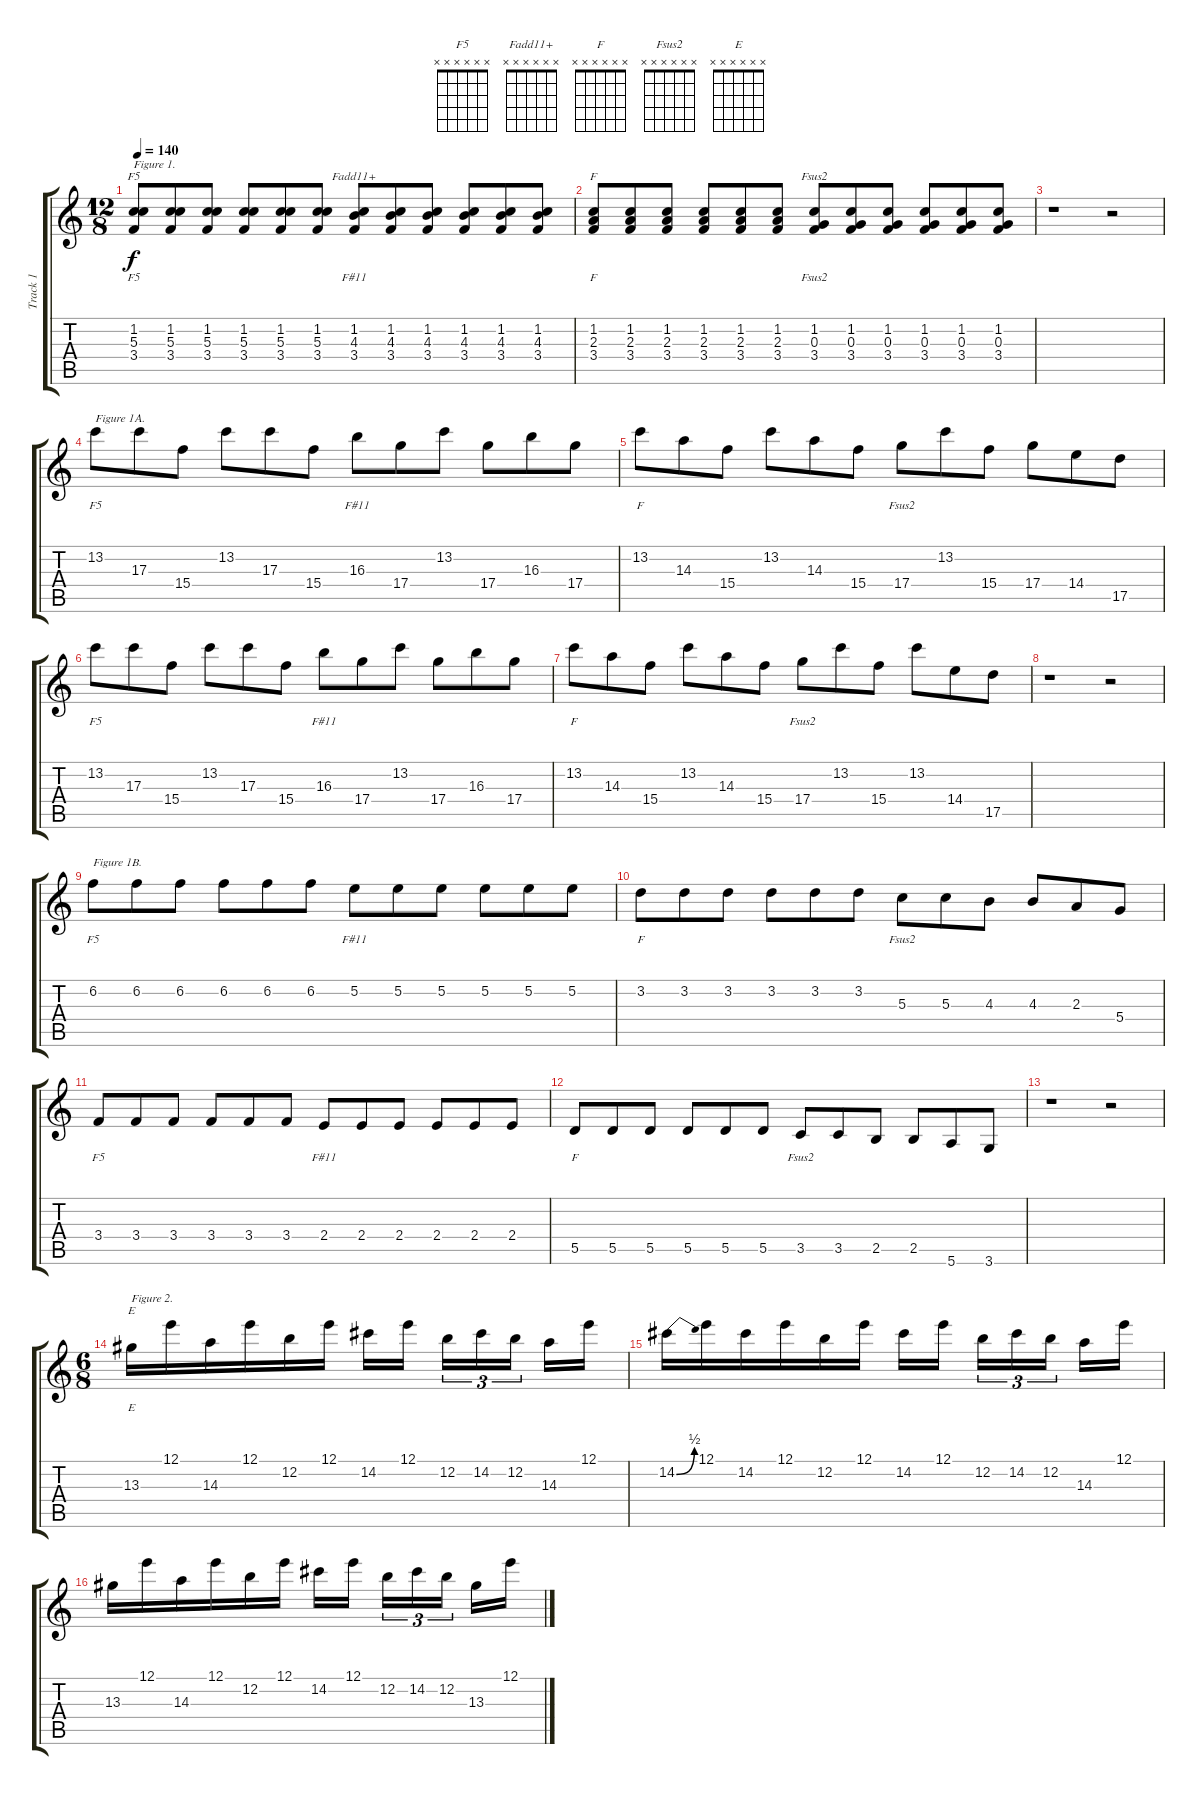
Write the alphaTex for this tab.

\track ("Track 1" "Track 1") {instrument acousticguitarnylon}
\staff {score tabs}
\tuning (E4 B3 G3 D3 A2 E2) {hide}
\chord ("F5" x x x x x x) {firstfret 0}
\chord ("Fadd11+" x x x x x x) {firstfret 0}
\chord ("F" x x x x x x) {firstfret 0}
\chord ("Fsus2" x x x x x x) {firstfret 0}
\chord ("E" x x x x x x) {firstfret 0}
\ts (12 8)
\tempo 140
\clef g2
\ks c
(1.2 5.3 3.4).8{ch "F5" txt "Figure 1." lyrics (0 "F5") lyrics (1 "") lyrics (2 "") lyrics (3 "") lyrics (4 "") dy f instrument acousticguitarnylon} (1.2 5.3 3.4).8{lyrics (0 "") lyrics (1 "") lyrics (2 "") lyrics (3 "") lyrics (4 "")} (1.2 5.3 3.4).8{lyrics (0 "") lyrics (1 "") lyrics (2 "") lyrics (3 "") lyrics (4 "")} (1.2 5.3 3.4).8{lyrics (0 "") lyrics (1 "") lyrics (2 "") lyrics (3 "") lyrics (4 "")} (1.2 5.3 3.4).8{lyrics (0 "") lyrics (1 "") lyrics (2 "") lyrics (3 "") lyrics (4 "")} (1.2 5.3 3.4).8{lyrics (0 "") lyrics (1 "") lyrics (2 "") lyrics (3 "") lyrics (4 "")} (1.2 4.3 3.4).8{ch "Fadd11+" lyrics (0 "F#11") lyrics (1 "") lyrics (2 "") lyrics (3 "") lyrics (4 "")} (1.2 4.3 3.4).8{lyrics (0 "") lyrics (1 "") lyrics (2 "") lyrics (3 "") lyrics (4 "")} (1.2 4.3 3.4).8{lyrics (0 "") lyrics (1 "") lyrics (2 "") lyrics (3 "") lyrics (4 "")} (1.2 4.3 3.4).8{lyrics (0 "") lyrics (1 "") lyrics (2 "") lyrics (3 "") lyrics (4 "")} (1.2 4.3 3.4).8{lyrics (0 "") lyrics (1 "") lyrics (2 "") lyrics (3 "") lyrics (4 "")} (1.2 4.3 3.4).8{lyrics (0 "") lyrics (1 "") lyrics (2 "") lyrics (3 "") lyrics (4 "")} |
(1.2 2.3 3.4).8{ch "F" lyrics (0 "F") lyrics (1 "") lyrics (2 "") lyrics (3 "") lyrics (4 "")} (1.2 2.3 3.4).8{lyrics (0 "") lyrics (1 "") lyrics (2 "") lyrics (3 "") lyrics (4 "")} (1.2 2.3 3.4).8{lyrics (0 "") lyrics (1 "") lyrics (2 "") lyrics (3 "") lyrics (4 "")} (1.2 2.3 3.4).8{lyrics (0 "") lyrics (1 "") lyrics (2 "") lyrics (3 "") lyrics (4 "")} (1.2 2.3 3.4).8{lyrics (0 "") lyrics (1 "") lyrics (2 "") lyrics (3 "") lyrics (4 "")} (1.2 2.3 3.4).8{lyrics (0 "") lyrics (1 "") lyrics (2 "") lyrics (3 "") lyrics (4 "")} (1.2 0.3 3.4).8{ch "Fsus2" lyrics (0 "Fsus2") lyrics (1 "") lyrics (2 "") lyrics (3 "") lyrics (4 "")} (1.2 0.3 3.4).8{lyrics (0 "") lyrics (1 "") lyrics (2 "") lyrics (3 "") lyrics (4 "")} (1.2 0.3 3.4).8{lyrics (0 "") lyrics (1 "") lyrics (2 "") lyrics (3 "") lyrics (4 "")} (1.2 0.3 3.4).8{lyrics (0 "") lyrics (1 "") lyrics (2 "") lyrics (3 "") lyrics (4 "")} (1.2 0.3 3.4).8{lyrics (0 "") lyrics (1 "") lyrics (2 "") lyrics (3 "") lyrics (4 "")} (1.2 0.3 3.4).8{lyrics (0 "") lyrics (1 "") lyrics (2 "") lyrics (3 "") lyrics (4 "")} |
r.1 r.2 |
13.2.8{txt "Figure 1A." lyrics (0 "F5") lyrics (1 "") lyrics (2 "") lyrics (3 "") lyrics (4 "")} 17.3.8{lyrics (0 "") lyrics (1 "") lyrics (2 "") lyrics (3 "") lyrics (4 "")} 15.4.8{lyrics (0 "") lyrics (1 "") lyrics (2 "") lyrics (3 "") lyrics (4 "")} 13.2.8{lyrics (0 "") lyrics (1 "") lyrics (2 "") lyrics (3 "") lyrics (4 "")} 17.3.8{lyrics (0 "") lyrics (1 "") lyrics (2 "") lyrics (3 "") lyrics (4 "")} 15.4.8{lyrics (0 "") lyrics (1 "") lyrics (2 "") lyrics (3 "") lyrics (4 "")} 16.3.8{lyrics (0 "F#11") lyrics (1 "") lyrics (2 "") lyrics (3 "") lyrics (4 "")} 17.4.8{lyrics (0 "") lyrics (1 "") lyrics (2 "") lyrics (3 "") lyrics (4 "")} 13.2.8{lyrics (0 "") lyrics (1 "") lyrics (2 "") lyrics (3 "") lyrics (4 "")} 17.4.8{lyrics (0 "") lyrics (1 "") lyrics (2 "") lyrics (3 "") lyrics (4 "")} 16.3.8{lyrics (0 "") lyrics (1 "") lyrics (2 "") lyrics (3 "") lyrics (4 "")} 17.4.8{lyrics (0 "") lyrics (1 "") lyrics (2 "") lyrics (3 "") lyrics (4 "")} |
13.2.8{lyrics (0 "F") lyrics (1 "") lyrics (2 "") lyrics (3 "") lyrics (4 "")} 14.3.8{lyrics (0 "") lyrics (1 "") lyrics (2 "") lyrics (3 "") lyrics (4 "")} 15.4.8{lyrics (0 "") lyrics (1 "") lyrics (2 "") lyrics (3 "") lyrics (4 "")} 13.2.8{lyrics (0 "") lyrics (1 "") lyrics (2 "") lyrics (3 "") lyrics (4 "")} 14.3.8{lyrics (0 "") lyrics (1 "") lyrics (2 "") lyrics (3 "") lyrics (4 "")} 15.4.8{lyrics (0 "") lyrics (1 "") lyrics (2 "") lyrics (3 "") lyrics (4 "")} 17.4.8{lyrics (0 "Fsus2") lyrics (1 "") lyrics (2 "") lyrics (3 "") lyrics (4 "")} 13.2.8{lyrics (0 "") lyrics (1 "") lyrics (2 "") lyrics (3 "") lyrics (4 "")} 15.4.8{lyrics (0 "") lyrics (1 "") lyrics (2 "") lyrics (3 "") lyrics (4 "")} 17.4.8{lyrics (0 "") lyrics (1 "") lyrics (2 "") lyrics (3 "") lyrics (4 "")} 14.4.8{lyrics (0 "") lyrics (1 "") lyrics (2 "") lyrics (3 "") lyrics (4 "")} 17.5.8{lyrics (0 "") lyrics (1 "") lyrics (2 "") lyrics (3 "") lyrics (4 "")} |
13.2.8{lyrics (0 "F5") lyrics (1 "") lyrics (2 "") lyrics (3 "") lyrics (4 "")} 17.3.8{lyrics (0 "") lyrics (1 "") lyrics (2 "") lyrics (3 "") lyrics (4 "")} 15.4.8{lyrics (0 "") lyrics (1 "") lyrics (2 "") lyrics (3 "") lyrics (4 "")} 13.2.8{lyrics (0 "") lyrics (1 "") lyrics (2 "") lyrics (3 "") lyrics (4 "")} 17.3.8{lyrics (0 "") lyrics (1 "") lyrics (2 "") lyrics (3 "") lyrics (4 "")} 15.4.8{lyrics (0 "") lyrics (1 "") lyrics (2 "") lyrics (3 "") lyrics (4 "")} 16.3.8{lyrics (0 "F#11") lyrics (1 "") lyrics (2 "") lyrics (3 "") lyrics (4 "")} 17.4.8{lyrics (0 "") lyrics (1 "") lyrics (2 "") lyrics (3 "") lyrics (4 "")} 13.2.8{lyrics (0 "") lyrics (1 "") lyrics (2 "") lyrics (3 "") lyrics (4 "")} 17.4.8{lyrics (0 "") lyrics (1 "") lyrics (2 "") lyrics (3 "") lyrics (4 "")} 16.3.8{lyrics (0 "") lyrics (1 "") lyrics (2 "") lyrics (3 "") lyrics (4 "")} 17.4.8{lyrics (0 "") lyrics (1 "") lyrics (2 "") lyrics (3 "") lyrics (4 "")} |
13.2.8{lyrics (0 "F") lyrics (1 "") lyrics (2 "") lyrics (3 "") lyrics (4 "")} 14.3.8{lyrics (0 "") lyrics (1 "") lyrics (2 "") lyrics (3 "") lyrics (4 "")} 15.4.8{lyrics (0 "") lyrics (1 "") lyrics (2 "") lyrics (3 "") lyrics (4 "")} 13.2.8{lyrics (0 "") lyrics (1 "") lyrics (2 "") lyrics (3 "") lyrics (4 "")} 14.3.8{lyrics (0 "") lyrics (1 "") lyrics (2 "") lyrics (3 "") lyrics (4 "")} 15.4.8{lyrics (0 "") lyrics (1 "") lyrics (2 "") lyrics (3 "") lyrics (4 "")} 17.4.8{lyrics (0 "Fsus2") lyrics (1 "") lyrics (2 "") lyrics (3 "") lyrics (4 "")} 13.2.8{lyrics (0 "") lyrics (1 "") lyrics (2 "") lyrics (3 "") lyrics (4 "")} 15.4.8{lyrics (0 "") lyrics (1 "") lyrics (2 "") lyrics (3 "") lyrics (4 "")} 13.2.8{lyrics (0 "") lyrics (1 "") lyrics (2 "") lyrics (3 "") lyrics (4 "")} 14.4.8{lyrics (0 "") lyrics (1 "") lyrics (2 "") lyrics (3 "") lyrics (4 "")} 17.5.8{lyrics (0 "") lyrics (1 "") lyrics (2 "") lyrics (3 "") lyrics (4 "")} |
r.1 r.2 |
6.2.8{txt "Figure 1B." lyrics (0 "F5") lyrics (1 "") lyrics (2 "") lyrics (3 "") lyrics (4 "")} 6.2.8{lyrics (0 "") lyrics (1 "") lyrics (2 "") lyrics (3 "") lyrics (4 "")} 6.2.8{lyrics (0 "") lyrics (1 "") lyrics (2 "") lyrics (3 "") lyrics (4 "")} 6.2.8{lyrics (0 "") lyrics (1 "") lyrics (2 "") lyrics (3 "") lyrics (4 "")} 6.2.8{lyrics (0 "") lyrics (1 "") lyrics (2 "") lyrics (3 "") lyrics (4 "")} 6.2.8{lyrics (0 "") lyrics (1 "") lyrics (2 "") lyrics (3 "") lyrics (4 "")} 5.2.8{lyrics (0 "F#11") lyrics (1 "") lyrics (2 "") lyrics (3 "") lyrics (4 "")} 5.2.8{lyrics (0 "") lyrics (1 "") lyrics (2 "") lyrics (3 "") lyrics (4 "")} 5.2.8{lyrics (0 "") lyrics (1 "") lyrics (2 "") lyrics (3 "") lyrics (4 "")} 5.2.8{lyrics (0 "") lyrics (1 "") lyrics (2 "") lyrics (3 "") lyrics (4 "")} 5.2.8{lyrics (0 "") lyrics (1 "") lyrics (2 "") lyrics (3 "") lyrics (4 "")} 5.2.8{lyrics (0 "") lyrics (1 "") lyrics (2 "") lyrics (3 "") lyrics (4 "")} |
3.2.8{lyrics (0 "F") lyrics (1 "") lyrics (2 "") lyrics (3 "") lyrics (4 "")} 3.2.8{lyrics (0 "") lyrics (1 "") lyrics (2 "") lyrics (3 "") lyrics (4 "")} 3.2.8{lyrics (0 "") lyrics (1 "") lyrics (2 "") lyrics (3 "") lyrics (4 "")} 3.2.8{lyrics (0 "") lyrics (1 "") lyrics (2 "") lyrics (3 "") lyrics (4 "")} 3.2.8{lyrics (0 "") lyrics (1 "") lyrics (2 "") lyrics (3 "") lyrics (4 "")} 3.2.8{lyrics (0 "") lyrics (1 "") lyrics (2 "") lyrics (3 "") lyrics (4 "")} 5.3.8{lyrics (0 "Fsus2") lyrics (1 "") lyrics (2 "") lyrics (3 "") lyrics (4 "")} 5.3.8{lyrics (0 "") lyrics (1 "") lyrics (2 "") lyrics (3 "") lyrics (4 "")} 4.3.8{lyrics (0 "") lyrics (1 "") lyrics (2 "") lyrics (3 "") lyrics (4 "")} 4.3.8{lyrics (0 "") lyrics (1 "") lyrics (2 "") lyrics (3 "") lyrics (4 "")} 2.3.8{lyrics (0 "") lyrics (1 "") lyrics (2 "") lyrics (3 "") lyrics (4 "")} 5.4.8{lyrics (0 "") lyrics (1 "") lyrics (2 "") lyrics (3 "") lyrics (4 "")} |
3.4.8{lyrics (0 "F5") lyrics (1 "") lyrics (2 "") lyrics (3 "") lyrics (4 "")} 3.4.8{lyrics (0 "") lyrics (1 "") lyrics (2 "") lyrics (3 "") lyrics (4 "")} 3.4.8{lyrics (0 "") lyrics (1 "") lyrics (2 "") lyrics (3 "") lyrics (4 "")} 3.4.8{lyrics (0 "") lyrics (1 "") lyrics (2 "") lyrics (3 "") lyrics (4 "")} 3.4.8{lyrics (0 "") lyrics (1 "") lyrics (2 "") lyrics (3 "") lyrics (4 "")} 3.4.8{lyrics (0 "") lyrics (1 "") lyrics (2 "") lyrics (3 "") lyrics (4 "")} 2.4.8{lyrics (0 "F#11") lyrics (1 "") lyrics (2 "") lyrics (3 "") lyrics (4 "")} 2.4.8{lyrics (0 "") lyrics (1 "") lyrics (2 "") lyrics (3 "") lyrics (4 "")} 2.4.8{lyrics (0 "") lyrics (1 "") lyrics (2 "") lyrics (3 "") lyrics (4 "")} 2.4.8{lyrics (0 "") lyrics (1 "") lyrics (2 "") lyrics (3 "") lyrics (4 "")} 2.4.8{lyrics (0 "") lyrics (1 "") lyrics (2 "") lyrics (3 "") lyrics (4 "")} 2.4.8{lyrics (0 "") lyrics (1 "") lyrics (2 "") lyrics (3 "") lyrics (4 "")} |
5.5.8{lyrics (0 "F") lyrics (1 "") lyrics (2 "") lyrics (3 "") lyrics (4 "")} 5.5.8{lyrics (0 "") lyrics (1 "") lyrics (2 "") lyrics (3 "") lyrics (4 "")} 5.5.8{lyrics (0 "") lyrics (1 "") lyrics (2 "") lyrics (3 "") lyrics (4 "")} 5.5.8{lyrics (0 "") lyrics (1 "") lyrics (2 "") lyrics (3 "") lyrics (4 "")} 5.5.8{lyrics (0 "") lyrics (1 "") lyrics (2 "") lyrics (3 "") lyrics (4 "")} 5.5.8{lyrics (0 "") lyrics (1 "") lyrics (2 "") lyrics (3 "") lyrics (4 "")} 3.5.8{lyrics (0 "Fsus2") lyrics (1 "") lyrics (2 "") lyrics (3 "") lyrics (4 "")} 3.5.8{lyrics (0 "") lyrics (1 "") lyrics (2 "") lyrics (3 "") lyrics (4 "")} 2.5.8{lyrics (0 "") lyrics (1 "") lyrics (2 "") lyrics (3 "") lyrics (4 "")} 2.5.8{lyrics (0 "") lyrics (1 "") lyrics (2 "") lyrics (3 "") lyrics (4 "")} 5.6.8{lyrics (0 "") lyrics (1 "") lyrics (2 "") lyrics (3 "") lyrics (4 "")} 3.6.8{lyrics (0 "") lyrics (1 "") lyrics (2 "") lyrics (3 "") lyrics (4 "")} |
r.1 r.2 |
\ts (6 8)
13.3.16{ch "E" txt "Figure 2." lyrics (0 "E") lyrics (1 "") lyrics (2 "") lyrics (3 "") lyrics (4 "")} 12.1.16{lyrics (0 "") lyrics (1 "") lyrics (2 "") lyrics (3 "") lyrics (4 "")} 14.3.16{lyrics (0 "") lyrics (1 "") lyrics (2 "") lyrics (3 "") lyrics (4 "")} 12.1.16{lyrics (0 "") lyrics (1 "") lyrics (2 "") lyrics (3 "") lyrics (4 "")} 12.2.16{lyrics (0 "") lyrics (1 "") lyrics (2 "") lyrics (3 "") lyrics (4 "")} 12.1.16{lyrics (0 "") lyrics (1 "") lyrics (2 "") lyrics (3 "") lyrics (4 "")} 14.2.16{lyrics (0 "") lyrics (1 "") lyrics (2 "") lyrics (3 "") lyrics (4 "")} 12.1.16{lyrics (0 "") lyrics (1 "") lyrics (2 "") lyrics (3 "") lyrics (4 "")} 12.2.16{tu (3 2) lyrics (0 "") lyrics (1 "") lyrics (2 "") lyrics (3 "") lyrics (4 "")} 14.2.16{tu (3 2) lyrics (0 "") lyrics (1 "") lyrics (2 "") lyrics (3 "") lyrics (4 "")} 12.2.16{tu (3 2) lyrics (0 "") lyrics (1 "") lyrics (2 "") lyrics (3 "") lyrics (4 "")} 14.3.16{lyrics (0 "") lyrics (1 "") lyrics (2 "") lyrics (3 "") lyrics (4 "")} 12.1.16{lyrics (0 "") lyrics (1 "") lyrics (2 "") lyrics (3 "") lyrics (4 "")} |
14.2{be (bend 0 0 60 2)}.16{lyrics (0 "") lyrics (1 "") lyrics (2 "") lyrics (3 "") lyrics (4 "")} 12.1.16{lyrics (0 "") lyrics (1 "") lyrics (2 "") lyrics (3 "") lyrics (4 "")} 14.2.16{lyrics (0 "") lyrics (1 "") lyrics (2 "") lyrics (3 "") lyrics (4 "")} 12.1.16{lyrics (0 "") lyrics (1 "") lyrics (2 "") lyrics (3 "") lyrics (4 "")} 12.2.16{lyrics (0 "") lyrics (1 "") lyrics (2 "") lyrics (3 "") lyrics (4 "")} 12.1.16{lyrics (0 "") lyrics (1 "") lyrics (2 "") lyrics (3 "") lyrics (4 "")} 14.2.16{lyrics (0 "") lyrics (1 "") lyrics (2 "") lyrics (3 "") lyrics (4 "")} 12.1.16{lyrics (0 "") lyrics (1 "") lyrics (2 "") lyrics (3 "") lyrics (4 "")} 12.2.16{tu (3 2) lyrics (0 "") lyrics (1 "") lyrics (2 "") lyrics (3 "") lyrics (4 "")} 14.2.16{tu (3 2) lyrics (0 "") lyrics (1 "") lyrics (2 "") lyrics (3 "") lyrics (4 "")} 12.2.16{tu (3 2) lyrics (0 "") lyrics (1 "") lyrics (2 "") lyrics (3 "") lyrics (4 "")} 14.3.16{lyrics (0 "") lyrics (1 "") lyrics (2 "") lyrics (3 "") lyrics (4 "")} 12.1.16{lyrics (0 "") lyrics (1 "") lyrics (2 "") lyrics (3 "") lyrics (4 "")} |
13.3.16{lyrics (0 "") lyrics (1 "") lyrics (2 "") lyrics (3 "") lyrics (4 "")} 12.1.16{lyrics (0 "") lyrics (1 "") lyrics (2 "") lyrics (3 "") lyrics (4 "")} 14.3.16{lyrics (0 "") lyrics (1 "") lyrics (2 "") lyrics (3 "") lyrics (4 "")} 12.1.16{lyrics (0 "") lyrics (1 "") lyrics (2 "") lyrics (3 "") lyrics (4 "")} 12.2.16{lyrics (0 "") lyrics (1 "") lyrics (2 "") lyrics (3 "") lyrics (4 "")} 12.1.16{lyrics (0 "") lyrics (1 "") lyrics (2 "") lyrics (3 "") lyrics (4 "")} 14.2.16{lyrics (0 "") lyrics (1 "") lyrics (2 "") lyrics (3 "") lyrics (4 "")} 12.1.16{lyrics (0 "") lyrics (1 "") lyrics (2 "") lyrics (3 "") lyrics (4 "")} 12.2.16{tu (3 2) lyrics (0 "") lyrics (1 "") lyrics (2 "") lyrics (3 "") lyrics (4 "")} 14.2.16{tu (3 2) lyrics (0 "") lyrics (1 "") lyrics (2 "") lyrics (3 "") lyrics (4 "")} 12.2.16{tu (3 2) lyrics (0 "") lyrics (1 "") lyrics (2 "") lyrics (3 "") lyrics (4 "")} 13.3.16{lyrics (0 "") lyrics (1 "") lyrics (2 "") lyrics (3 "") lyrics (4 "")} 12.1.16{lyrics (0 "") lyrics (1 "") lyrics (2 "") lyrics (3 "") lyrics (4 "")}
